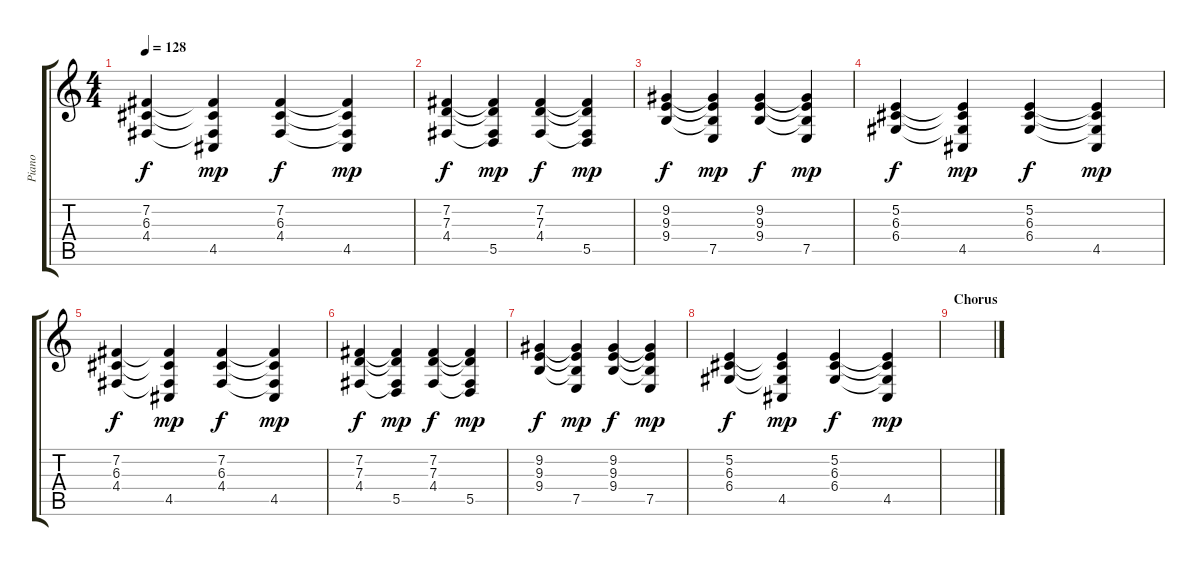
\track ("Piano" "Piano") {instrument brightacousticpiano}
\staff {score tabs}
\tuning (E4 B3 G3 D3 A2 E2) {hide}
\ts (4 4)
\tempo 128
\clef g2
\ks c
(7.2 6.3 4.4).4{dy f} (7.2{t} 6.3{t} 4.4{t} 4.5).4{dy mp} (7.2 6.3 4.4).4{dy f} (7.2{t} 6.3{t} 4.4{t} 4.5).4{dy mp} |
(7.2 7.3 4.4).4{dy f} (7.2{t} 7.3{t} 4.4{t} 5.5).4{dy mp} (7.2 7.3 4.4).4{dy f} (7.2{t} 7.3{t} 4.4{t} 5.5).4{dy mp} |
(9.2 9.3 9.4).4{dy f} (9.2{t} 9.3{t} 9.4{t} 7.5).4{dy mp} (9.2 9.3 9.4).4{dy f} (9.2{t} 9.3{t} 9.4{t} 7.5).4{dy mp} |
(5.2 6.3 6.4).4{dy f} (5.2{t} 6.3{t} 6.4{t} 4.5).4{dy mp} (5.2 6.3 6.4).4{dy f} (5.2{t} 6.3{t} 6.4{t} 4.5).4{dy mp} |
(7.2 6.3 4.4).4{dy f} (7.2{t} 6.3{t} 4.4{t} 4.5).4{dy mp} (7.2 6.3 4.4).4{dy f} (7.2{t} 6.3{t} 4.4{t} 4.5).4{dy mp} |
(7.2 7.3 4.4).4{dy f} (7.2{t} 7.3{t} 4.4{t} 5.5).4{dy mp} (7.2 7.3 4.4).4{dy f} (7.2{t} 7.3{t} 4.4{t} 5.5).4{dy mp} |
(9.2 9.3 9.4).4{dy f} (9.2{t} 9.3{t} 9.4{t} 7.5).4{dy mp} (9.2 9.3 9.4).4{dy f} (9.2{t} 9.3{t} 9.4{t} 7.5).4{dy mp} |
(5.2 6.3 6.4).4{dy f} (5.2{t} 6.3{t} 6.4{t} 4.5).4{dy mp} (5.2 6.3 6.4).4{dy f} (5.2{t} 6.3{t} 6.4{t} 4.5).4{dy mp} |
\section ("" "Chorus")
